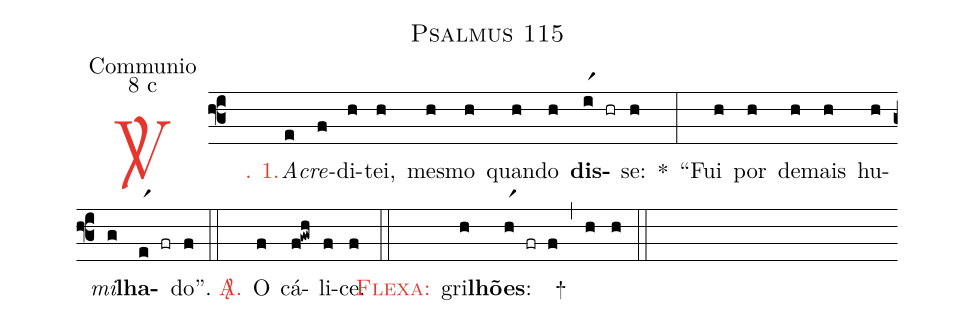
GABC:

name: Psalmus 115;
office-part: Communio;
mode: 8;
mode-differentia: c;
%%
(f3)

<c><sp>V/</sp>. 1.</c>() <i>A</i>(e)<i>cre</i>(f)di(h)tei,(h) mes(h)mo(h) quan(h)do(h) <b>dis</b>(ir1 hr)se:(h) *(:) ``Fui(h) por(h) de(h)mais(h) hu(h)<i>mi</i>(g)<b>lha</b>(er1 fr)do''.(f)

(::)

<nlba><c><sp>A/</sp>.</c>() O</nlba>(f) cá(f!gwh)li(f)ce.(f)

(::)

<nlba><c><sc>Flexa</sc>:</c>() gri</nlba>(h)<b>lhões</b>:(hr1 fr f) +(,) (h) (h)

(::)
